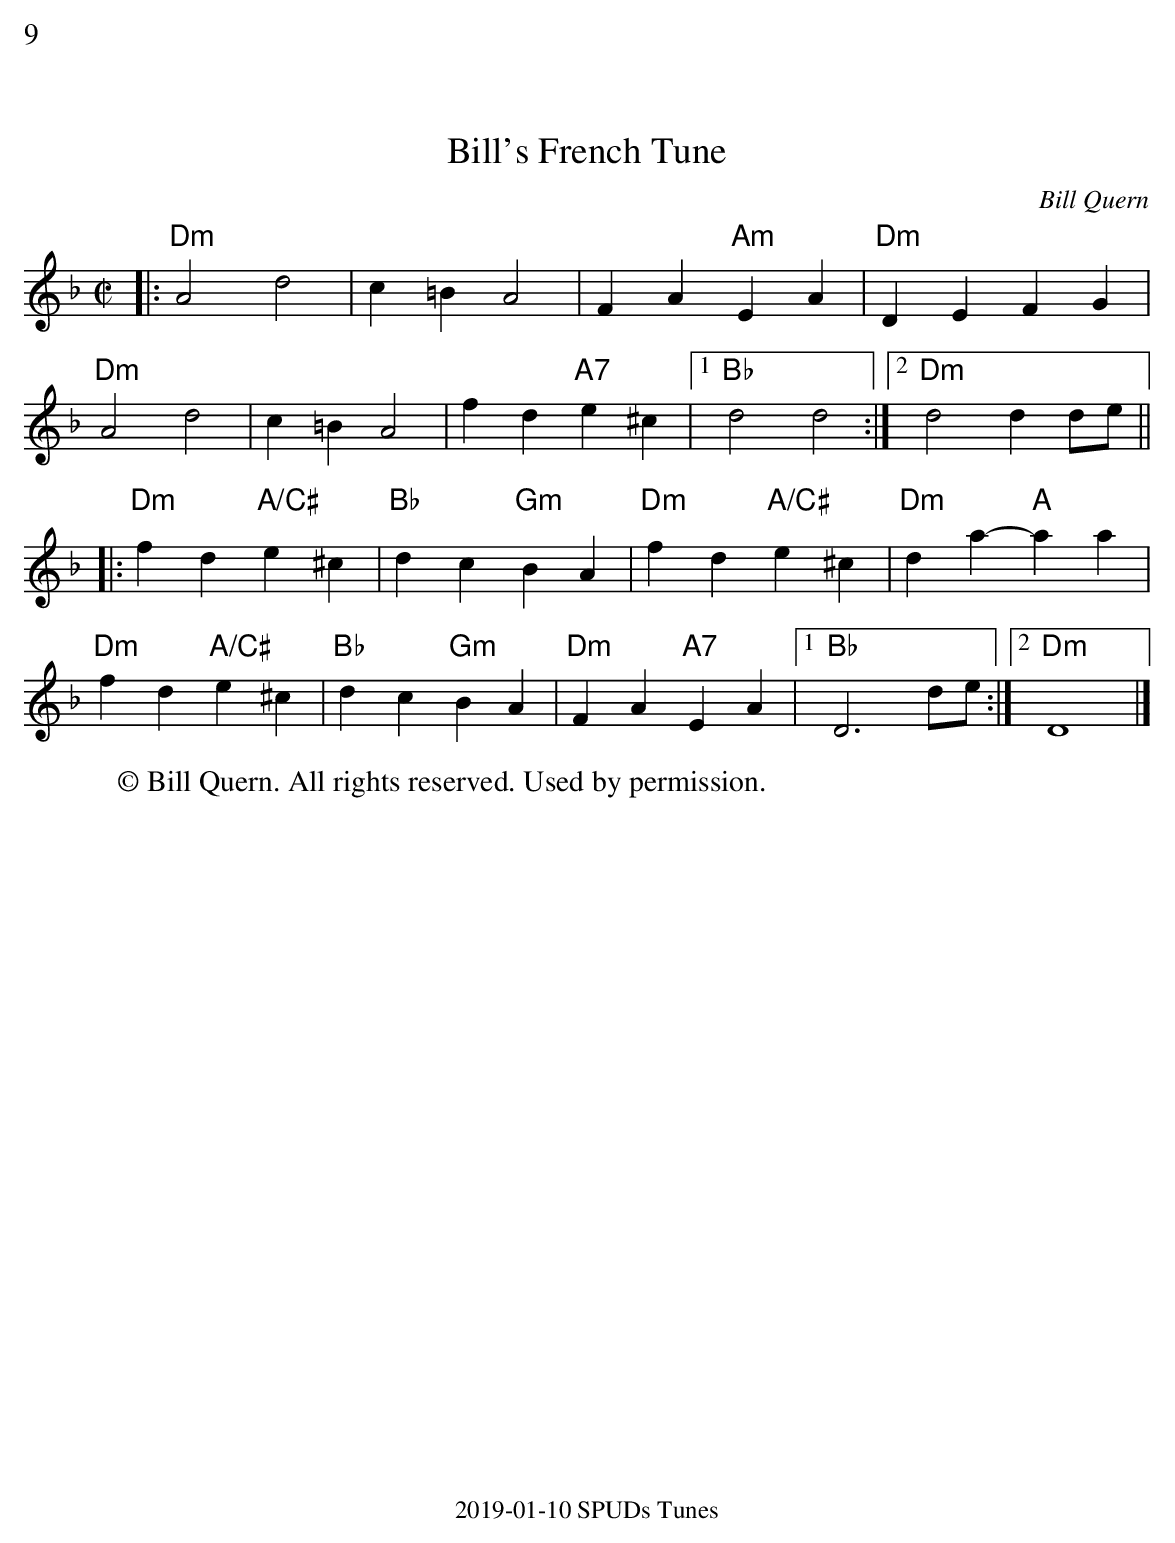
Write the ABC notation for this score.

X:1
%%text 9
T:Bill's French Tune
C:Bill Quern
M:C|
L:1/4
K:Dm
|:"Dm" A2 d2 | c =B A2 | FA "Am"EA| "Dm" DEFG|
"Dm" A2 d2 | c =B A2 | fd "A7"e ^c|1"Bb" d2 d2 :|2"Dm"d2 d d/e/||
|:"Dm" fd "A/C#" e^c| "Bb" dc "Gm" BA | "Dm"fd "A/C#"e^c | "Dm"d a-"A"a a|
"Dm" fd "A/C#" e^c| "Bb" dc "Gm" BA |"Dm"FA "A7"EA |1 "Bb" D3 d/e/:|2"Dm" D4|]
W: © Bill Quern. All rights reserved. Used by permission.
